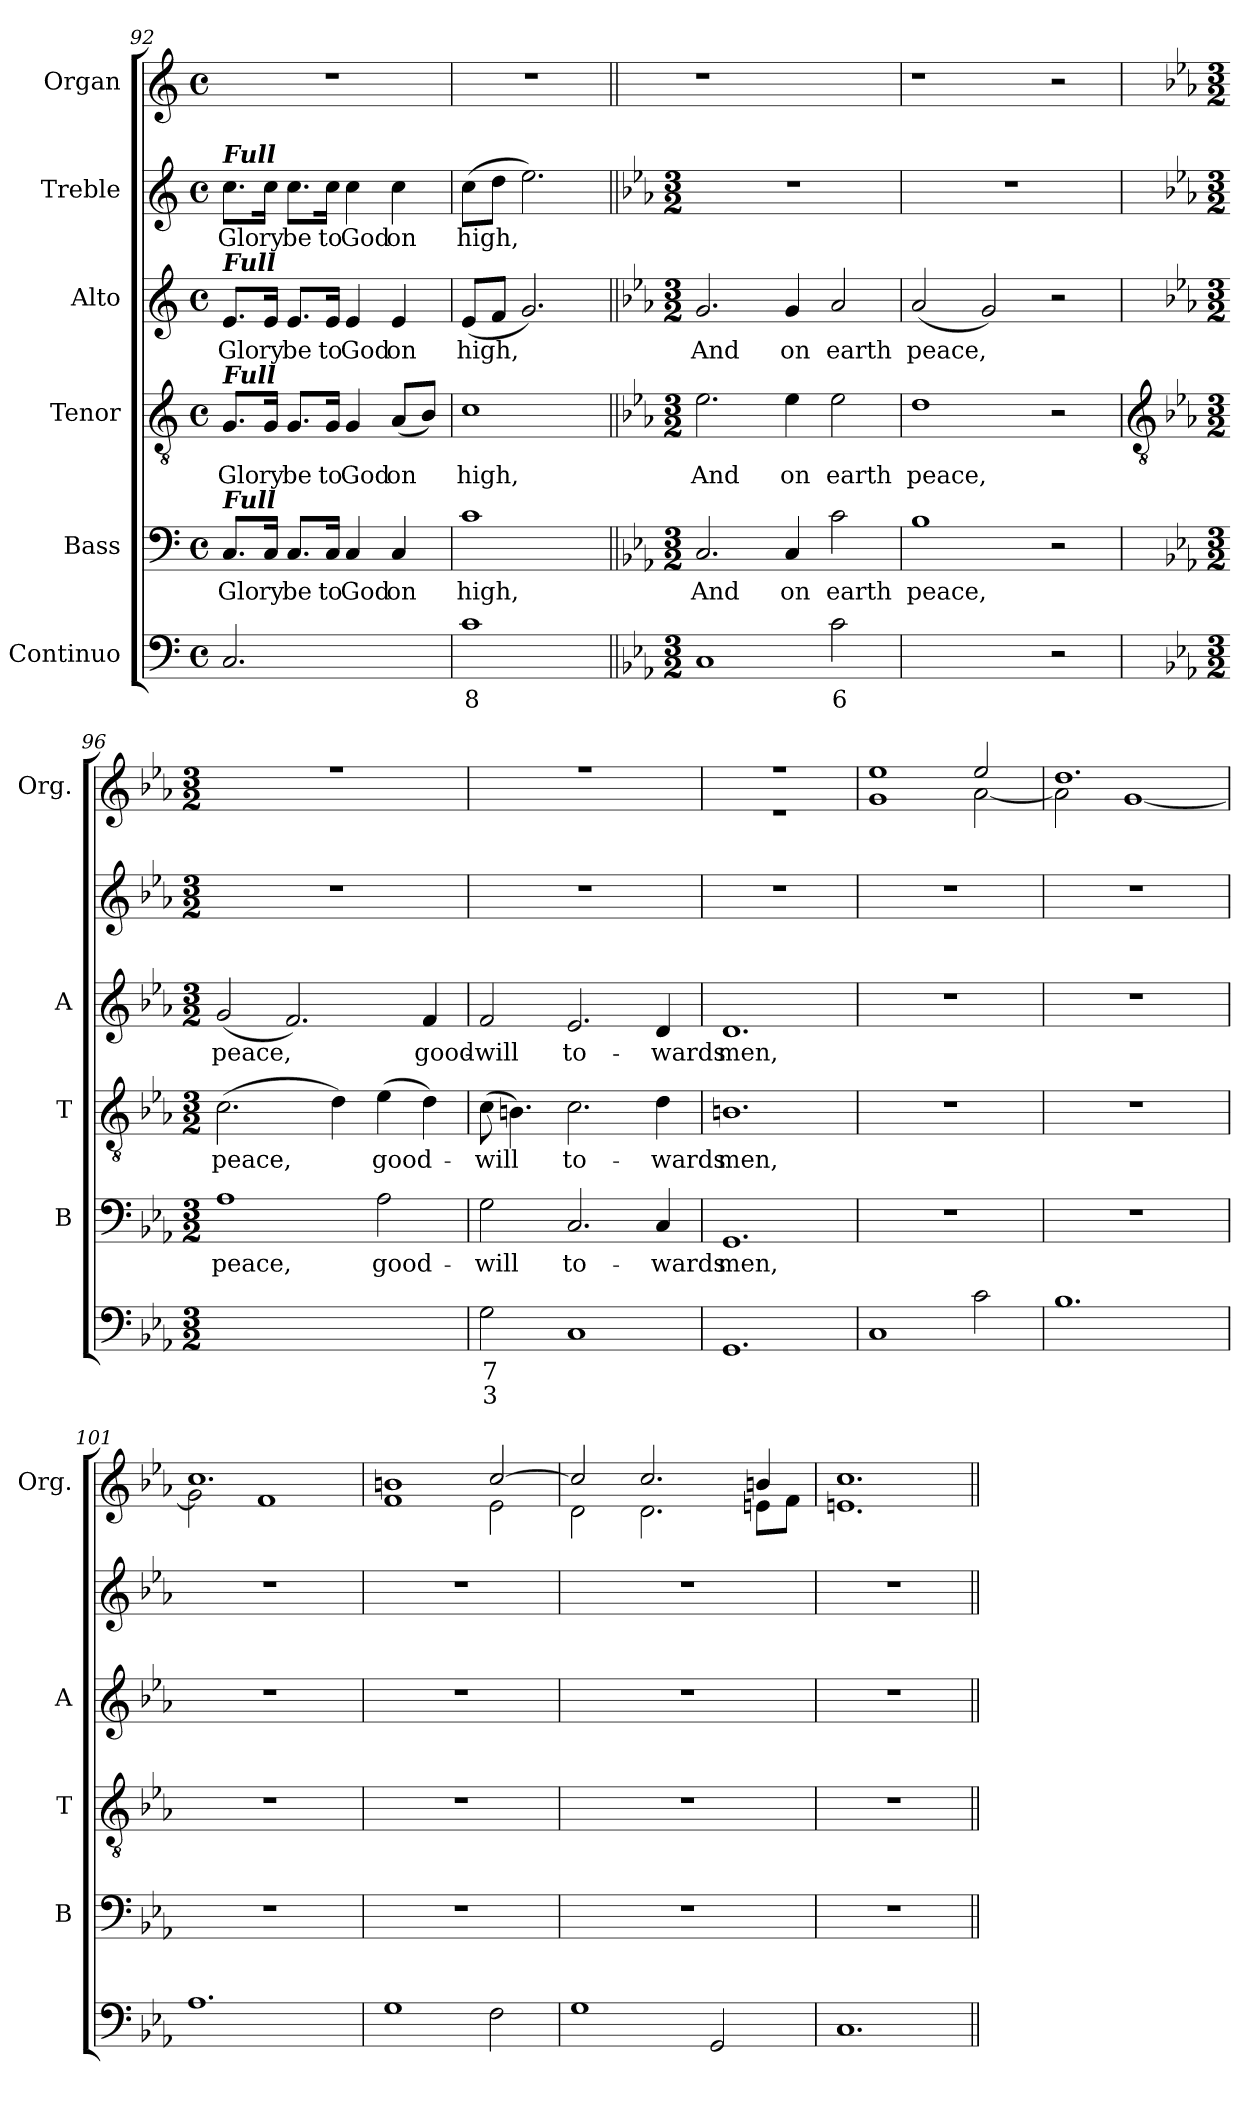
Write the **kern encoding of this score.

**kern	**text	**text	**kern	**text	**kern	**text	**kern	**text	**kern	**text	**kern
*part6	*part6	*part6	*part5	*part5	*part4	*part4	*part3	*part3	*part2	*part2	*part1
*staff6	*staff6	*staff6	*staff5	*staff5	*staff4	*staff4	*staff3	*staff3	*staff2	*staff2	*staff1
*I"Continuo	*	*	*I"Bass	*	*I"Tenor	*	*I"Alto	*	*I"Treble	*	*I"Organ
*	*	*	*I'B	*	*I'T	*	*I'A	*	*	*	*I'Org.
*clefF4	*	*	*clefF4	*	*clefGv2	*	*clefG2	*	*clefG2	*	*clefG2
*k[]	*	*	*k[]	*	*k[]	*	*k[]	*	*k[]	*	*k[]
*M4/4	*	*	*M4/4	*	*M4/4	*	*M4/4	*	*M4/4	*	*M4/4
*met(c)	*	*	*met(c)	*	*met(c)	*	*met(c)	*	*met(c)	*	*met(c)
=92	=92	=92	=92	=92	=92	=92	=92	=92	=92	=92	=92
!	!	!	!	!	!	!	!	!	!LO:TX:a:Bi:t=Full	!	!
!	!	!	!	!	!	!	!LO:TX:a:Bi:t=Full	!	!	!	!
!	!	!	!	!	!LO:TX:a:Bi:t=Full	!	!	!	!	!	!
!	!	!	!LO:TX:a:Bi:t=Full	!	!	!	!	!	!	!	!
!	!	!	!	!LO:LY:b	!	!LO:LY:b	!	!LO:LY:b	!	!LO:LY:b	!
2.C/	.	.	8.C/L	Glo-	8.G/L	Glo-	8.e/L	Glo-	8.cc\L	Glo-	1r
!	!	!	!	!LO:LY:b	!	!LO:LY:b	!	!LO:LY:b	!	!LO:LY:b	!
.	.	.	16C/Jk	-ry	16G/Jk	-ry	16e/Jk	-ry	16cc\Jk	-ry	.
!	!	!	!	!LO:LY:b	!	!LO:LY:b	!	!LO:LY:b	!	!LO:LY:b	!
.	.	.	8.C/L	be	8.G/L	be	8.e/L	be	8.cc\L	be	.
!	!	!	!	!LO:LY:b	!	!LO:LY:b	!	!LO:LY:b	!	!LO:LY:b	!
.	.	.	16C/Jk	to	16G/Jk	to	16e/Jk	to	16cc\Jk	to	.
!	!	!	!	!LO:LY:b	!	!LO:LY:b	!	!LO:LY:b	!	!LO:LY:b	!
.	.	.	4C/	God	4G/	God	4e/	God	4cc\	God	.
!	!LO:LY:b	!	!	!LO:LY:b	!	!LO:LY:b	!	!LO:LY:b	!	!LO:LY:b	!
[8C/Lyy	6	.	4C/	on	(<8A/L	on	4e/	on	4cc\	on	.
!	!LO:LY:b	!	!	!	!	!	!	!	!	!	!
8C/Jyy]	7	.	.	.	8B/J)	.	.	.	.	.	.
=93	=93	=93	=93	=93	=93	=93	=93	=93	=93	=93	=93
!	!LO:LY:b	!	!	!LO:LY:b	!	!LO:LY:b	!	!LO:LY:b	!	!LO:LY:b	!
1c	8	.	1c	high,	1c	high,	(<8e/L	high,	(>8cc\L	high,	1r
.	.	.	.	.	.	.	8f/J	.	8dd\J	.	.
.	.	.	.	.	.	.	2.g/)	.	2.ee\)	.	.
=94||	=94||	=94||	=94||	=94||	=94||	=94||	=94||	=94||	=94||	=94||	=94||
*k[b-e-a-]	*	*	*k[b-e-a-]	*	*k[b-e-a-]	*	*k[b-e-a-]	*	*k[b-e-a-]	*	*
*E-:	*	*	*E-:	*	*E-:	*	*E-:	*	*E-:	*	*
*M3/2	*	*	*M3/2	*	*M3/2	*	*M3/2	*	*M3/2	*	*
*	*	*	*	*	*	*	*	*	*	*	*MM177
!	!	!	!	!LO:LY:b	!	!LO:LY:b	!	!LO:LY:b	!	!	!
1C	.	.	2.C/	And	2.e-\	And	2.g/	And	1.r	.	1r
!	!	!	!	!LO:LY:b	!	!LO:LY:b	!	!LO:LY:b	!	!	!
.	.	.	4C/	on	4e-\	on	4g/	on	.	.	.
!	!LO:LY:b	!	!	!LO:LY:b	!	!LO:LY:b	!	!LO:LY:b	!	!	!
2c\	6	.	2c\	earth	2e-\	earth	2a-/	earth	.	.	2ryy
=95	=95	=95	=95	=95	=95	=95	=95	=95	=95	=95	=95
!	!LO:LY:b	!	!	!LO:LY:b	!	!LO:LY:b	!	!LO:LY:b	!	!	!
[2B-\yy	7	.	1B-	peace,	1d	peace,	(<2a-/	peace,	1.r	.	1r
!	!LO:LY:b	!	!	!	!	!	!	!	!	!	!
2B-\yy]	6	.	.	.	.	.	2g/)	.	.	.	.
2r	.	.	2r	.	2r	.	2r	.	.	.	2r
!!LO:PB:g=z
=96	=96	=96	=96	=96	=96	=96	=96	=96	=96	=96	=96
*	*	*	*	*	*clefGv2	*	*	*	*	*	*
*	*	*	*	*	*	*	*	*	*	*	*k[b-e-a-]
*	*	*	*	*	*	*	*	*	*	*	*E-:
*M3/2	*	*	*M3/2	*	*M3/2	*	*M3/2	*	*M3/2	*	*M3/2
*	*	*	*	*	*	*	*	*	*	*	*MM177
!	!LO:LY:b	!	!	!LO:LY:b	!	!LO:LY:b	!	!LO:LY:b	!	!	!
*	*	*	*	*	*	*	*	*	*	*	*^
[2A-\yy	7	.	1A-	peace,	(>2.c\	peace,	(<2g/	peace,	1.r	.	1.r	1.ryy
!	!LO:LY:b	!	!	!	!	!	!	!	!	!	!	!
2A-\yy]	6	.	.	.	.	.	2.f/)	.	.	.	.	.
.	.	.	.	.	4d\)	.	.	.	.	.	.	.
!	!LO:LY:b	!LO:LY:b	!	!LO:LY:b	!	!LO:LY:b	!	!	!	!	!	!
[4A-\yy	6	5	2A-\	good-	(>4e-\	good-	.	.	.	.	.	.
!	!	!LO:LY:b	!	!	!	!	!	!LO:LY:b	!	!	!	!
4A-\yy]	.	4	.	.	4d\)	.	4f/	good-	.	.	.	.
=97	=97	=97	=97	=97	=97	=97	=97	=97	=97	=97	=97	=97
!	!LO:LY:b	!LO:LY:b	!	!LO:LY:b	!	!LO:LY:b	!	!LO:LY:b	!	!	!	!
2G\	7	3	2G\	-will	(>8c\	will	2f/	-will	1.r	.	1.r	1.ryy
.	.	.	.	.	4.Bn\)	.	.	.	.	.	.	.
!	!	!	!	!LO:LY:b	!	!LO:LY:b	!	!LO:LY:b	!	!	!	!
1C	.	.	2.C/	to-	2.c\	to-	2.e-/	to-	.	.	.	.
!	!	!	!	!LO:LY:b	!	!LO:LY:b	!	!LO:LY:b	!	!	!	!
.	.	.	4C/	-wards	4d\	-wards	4d/	-wards	.	.	.	.
=98	=98	=98	=98	=98	=98	=98	=98	=98	=98	=98	=98	=98
!	!	!	!	!LO:LY:b	!	!LO:LY:b	!	!LO:LY:b	!	!	!	!
1.GG	.	.	1.GG	men,	1.Bn	men,	1.d	men,	1.r	.	1.r	1.r
=99	=99	=99	=99	=99	=99	=99	=99	=99	=99	=99	=99	=99
1C	.	.	1.r	.	1.r	.	1.r	.	1.r	.	1ee-	1g
2c\	.	.	.	.	.	.	.	.	.	.	2ee-/	[2a-\
=100	=100	=100	=100	=100	=100	=100	=100	=100	=100	=100	=100	=100
1.B-	.	.	1.r	.	1.r	.	1.r	.	1.r	.	1.dd	2a-\]
.	.	.	.	.	.	.	.	.	.	.	.	[1g
=101	=101	=101	=101	=101	=101	=101	=101	=101	=101	=101	=101	=101
1.A-	.	.	1.r	.	1.r	.	1.r	.	1.r	.	1.cc	2g\]
.	.	.	.	.	.	.	.	.	.	.	.	1f
=102	=102	=102	=102	=102	=102	=102	=102	=102	=102	=102	=102	=102
1G	.	.	1.r	.	1.r	.	1.r	.	1.r	.	1bn	1f
2F\	.	.	.	.	.	.	.	.	.	.	[2cc/	2e-\
=103	=103	=103	=103	=103	=103	=103	=103	=103	=103	=103	=103	=103
1G	.	.	1.r	.	1.r	.	1.r	.	1.r	.	2cc/]	2d\
.	.	.	.	.	.	.	.	.	.	.	2.cc/	2.d\
2GG/	.	.	.	.	.	.	.	.	.	.	.	.
.	.	.	.	.	.	.	.	.	.	.	4bn/	8en\L
.	.	.	.	.	.	.	.	.	.	.	.	8f\J
=104	=104	=104	=104	=104	=104	=104	=104	=104	=104	=104	=104	=104
1.C	.	.	1.r	.	1.r	.	1.r	.	1.r	.	1.cc	1.en
*	*	*	*	*	*	*	*	*	*	*	*v	*v
=||	=||	=||	=||	=||	=||	=||	=||	=||	=||	=||	=||
*-	*-	*-	*-	*-	*-	*-	*-	*-	*-	*-	*-
